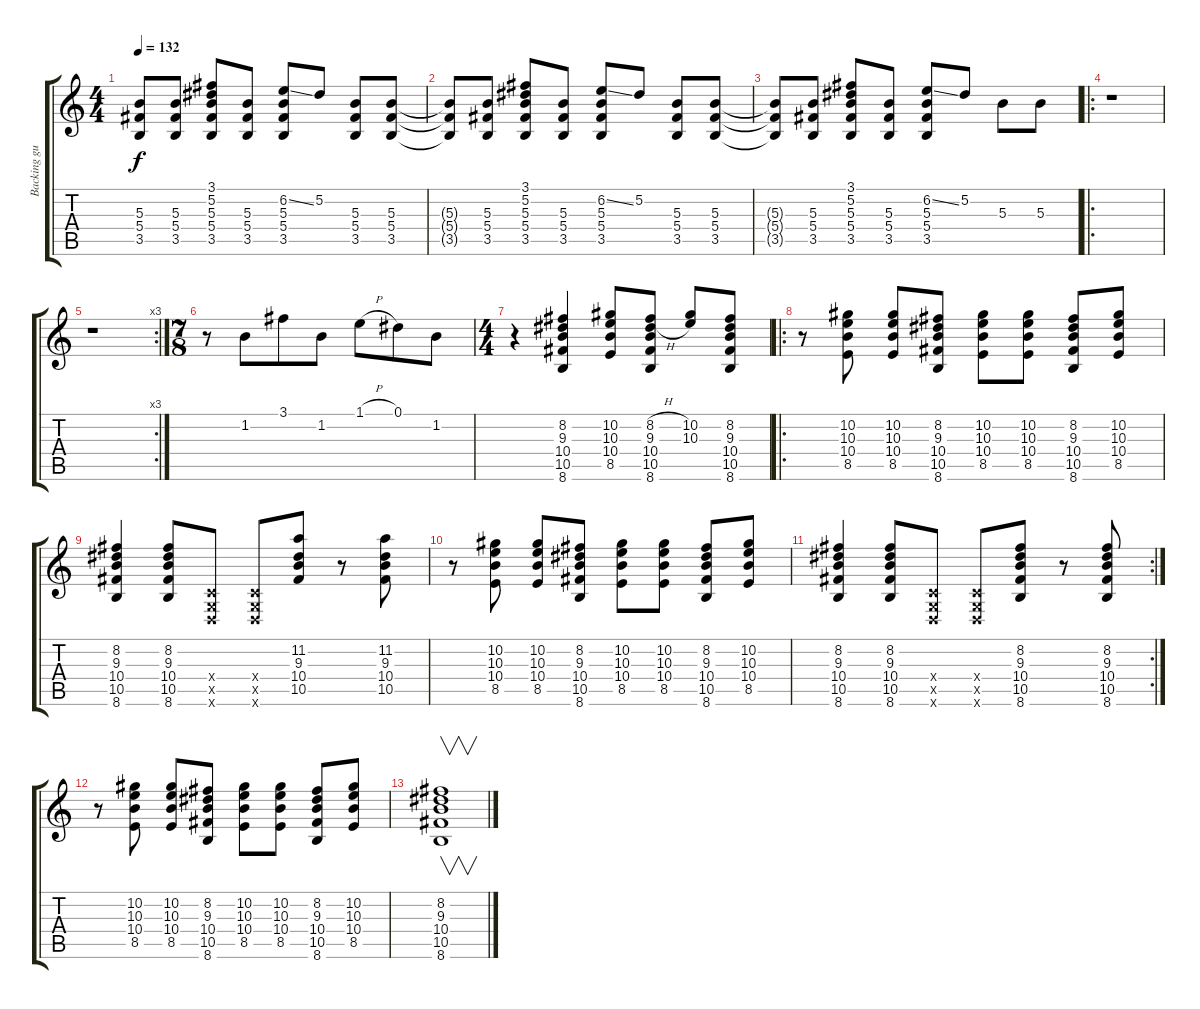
\track ("Backing guitar 2" "Backing gu") {instrument acousticguitarsteel}
\staff {score tabs}
\tuning (Eb4 Bb3 Gb3 Db3 Ab2 Eb2) {hide}
\ts (4 4)
\tempo 132
\clef g2
\ks c
(5.3{t} 5.4{t} 3.5{t}).8{dy f} (5.3 5.4 3.5).8 (3.1 5.2 5.3 5.4 3.5).8 (5.3 5.4 3.5).8 (6.2{ss} 5.3 5.4 3.5).8 5.2.8 (5.3 5.4 3.5).8 (5.3 5.4 3.5).8 |
(5.3{t} 5.4{t} 3.5{t}).8 (5.3 5.4 3.5).8 (3.1 5.2 5.3 5.4 3.5).8 (5.3 5.4 3.5).8 (6.2{ss} 5.3 5.4 3.5).8 5.2.8 (5.3 5.4 3.5).8 (5.3 5.4 3.5).8 |
(5.3{t} 5.4{t} 3.5{t}).8 (5.3 5.4 3.5).8 (3.1 5.2 5.3 5.4 3.5).8 (5.3 5.4 3.5).8 (6.2{ss} 5.3 5.4 3.5).8 5.2.8 5.3.8 5.3.8 |
\ro
r.1 |
\rc 3
r.1 |
\ts (7 8)
r.8 1.2.8 3.1.8 1.2.8 1.1{h}.8 0.1.8 1.2.8 |
\ts (4 4)
r.4 (8.2 9.3 10.4 10.5 8.6).4 (10.2 10.3 10.4 8.5).8 (8.2{h} 9.3{h} 10.4 10.5 8.6).8 (10.2 10.3).8 (8.2 9.3 10.4 10.5 8.6).8 |
\ro
r.8 (10.2 10.3 10.4 8.5).8 (10.2 10.3 10.4 8.5).8 (8.2 9.3 10.4 10.5 8.6).8 (10.2 10.3 10.4 8.5).8 (10.2 10.3 10.4 8.5).8 (8.2 9.3 10.4 10.5 8.6).8 (10.2 10.3 10.4 8.5).8 |
(8.2 9.3 10.4 10.5 8.6).4 (8.2 9.3 10.4 10.5 8.6).8 (-1.4{x} -1.5{x} -1.6{x}).8 (-1.4{x} -1.5{x} -1.6{x}).8 (11.2 9.3 10.4 10.5).8 r.8 (11.2 9.3 10.4 10.5).8 |
r.8 (10.2 10.3 10.4 8.5).8 (10.2 10.3 10.4 8.5).8 (8.2 9.3 10.4 10.5 8.6).8 (10.2 10.3 10.4 8.5).8 (10.2 10.3 10.4 8.5).8 (8.2 9.3 10.4 10.5 8.6).8 (10.2 10.3 10.4 8.5).8 |
\rc 2
(8.2 9.3 10.4 10.5 8.6).4 (8.2 9.3 10.4 10.5 8.6).8 (-1.4{x} -1.5{x} -1.6{x}).8 (-1.4{x} -1.5{x} -1.6{x}).8 (8.2 9.3 10.4 10.5 8.6).8 r.8 (8.2 9.3 10.4 10.5 8.6).8 |
r.8 (10.2 10.3 10.4 8.5).8 (10.2 10.3 10.4 8.5).8 (8.2 9.3 10.4 10.5 8.6).8 (10.2 10.3 10.4 8.5).8 (10.2 10.3 10.4 8.5).8 (8.2 9.3 10.4 10.5 8.6).8 (10.2 10.3 10.4 8.5).8 |
(8.2 9.3 10.4 10.5 8.6).1{v}
